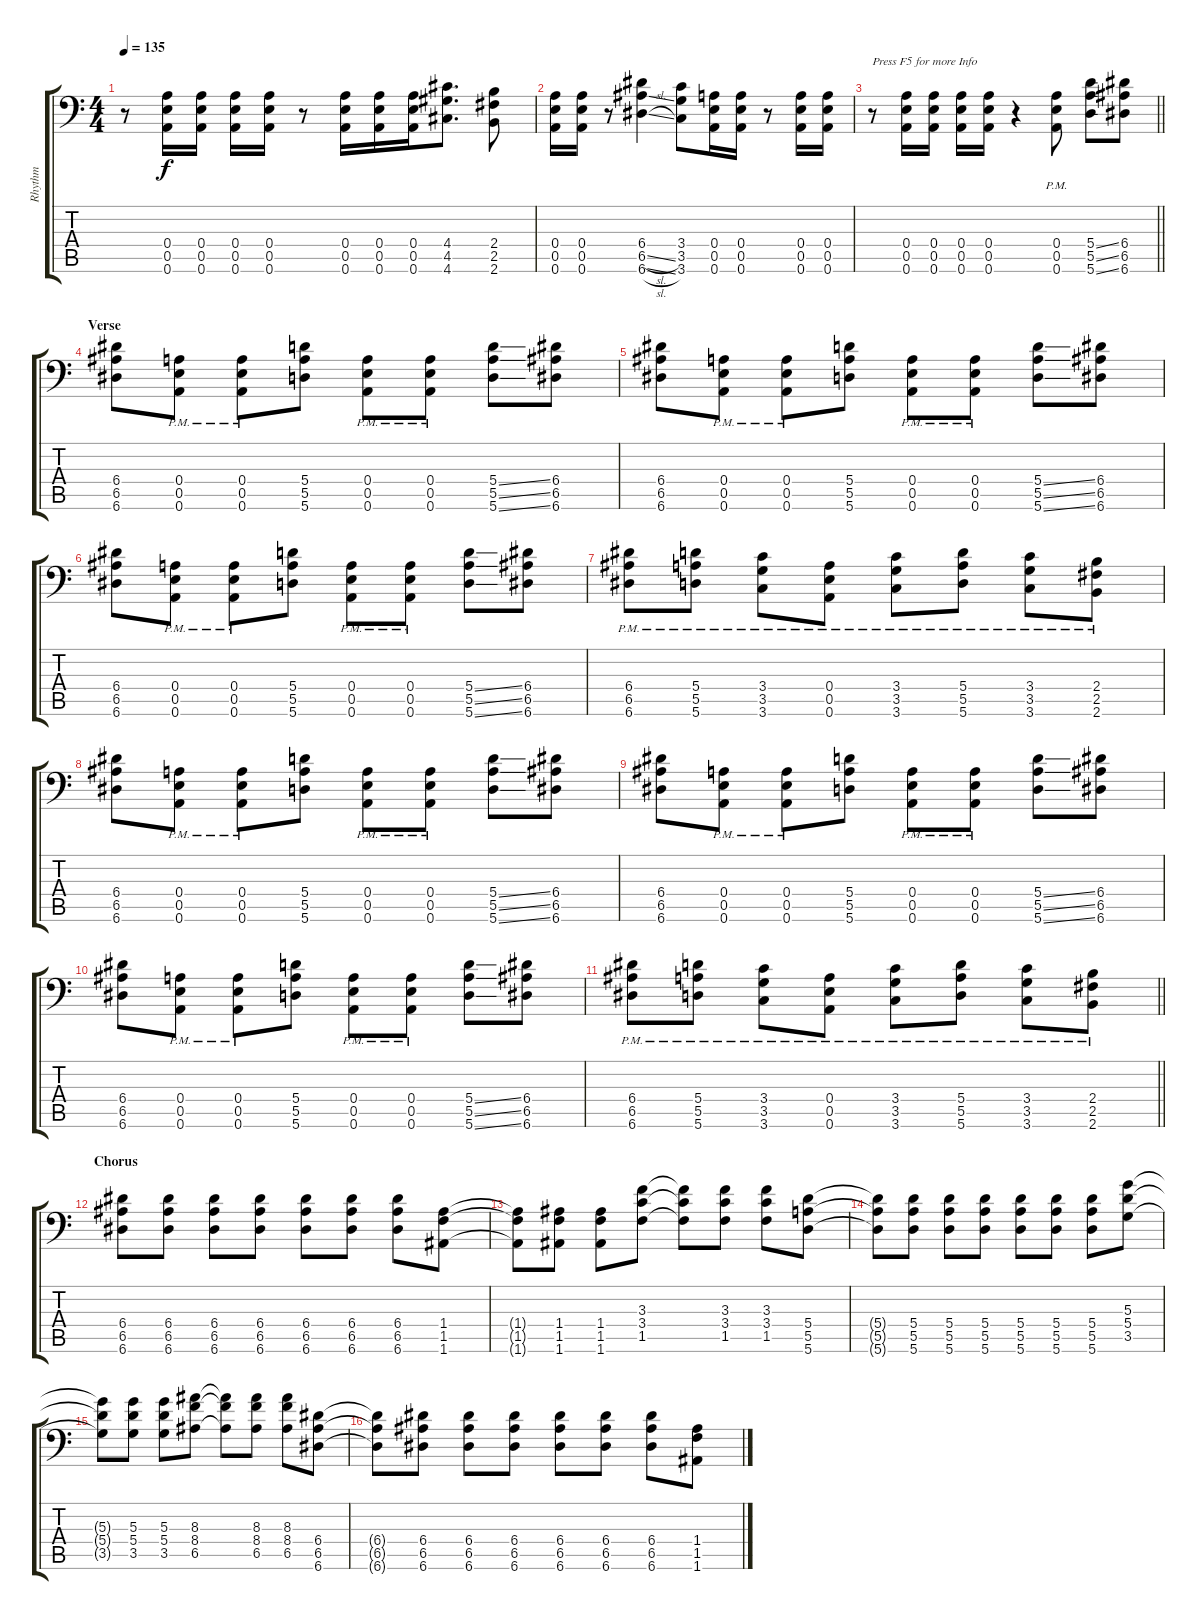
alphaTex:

\track ("Rhythm" "Rhythm") {instrument overdrivenguitar}
\staff {score tabs}
\tuning (B3 Gb3 D3 A2 E2 A1) {hide}
\ts (4 4)
\tempo 135
\clef f4
\ks c
r.8{dy f} (0.4 0.5 0.6).16 (0.4 0.5 0.6).16 (0.4 0.5 0.6).16 (0.4 0.5 0.6).16 r.8 (0.4 0.5 0.6).16 (0.4 0.5 0.6).16 (0.4 0.5 0.6).16 (4.4 4.5 4.6).8{d} (2.4 2.5 2.6).8 |
(0.4 0.5 0.6).16 (0.4 0.5 0.6).16 r.8 (6.4 6.5{sl} 6.6{sl}).4 (3.4 3.5 3.6).8 (0.4 0.5 0.6).16 (0.4 0.5 0.6).16 r.8 (0.4 0.5 0.6).16 (0.4 0.5 0.6).16 |
\barLineRight lightlight
r.8{txt "Press F5 for more Info"} (0.4 0.5 0.6).16 (0.4 0.5 0.6).16 (0.4 0.5 0.6).16 (0.4 0.5 0.6).16 r.4 (0.4{pm} 0.5{pm} 0.6{pm}).8 (5.4{ss} 5.5{ss} 5.6{ss}).8 (6.4 6.5 6.6).8 |
\section ("" "Verse")
(6.4 6.5 6.6).8 (0.4{pm} 0.5{pm} 0.6{pm}).8 (0.4{pm} 0.5{pm} 0.6{pm}).8 (5.4 5.5 5.6).8 (0.4{pm} 0.5{pm} 0.6{pm}).8 (0.4{pm} 0.5{pm} 0.6{pm}).8 (5.4{ss} 5.5{ss} 5.6{ss}).8 (6.4 6.5 6.6).8 |
(6.4 6.5 6.6).8 (0.4{pm} 0.5{pm} 0.6{pm}).8 (0.4{pm} 0.5{pm} 0.6{pm}).8 (5.4 5.5 5.6).8 (0.4{pm} 0.5{pm} 0.6{pm}).8 (0.4{pm} 0.5{pm} 0.6{pm}).8 (5.4{ss} 5.5{ss} 5.6{ss}).8 (6.4 6.5 6.6).8 |
(6.4 6.5 6.6).8 (0.4{pm} 0.5{pm} 0.6{pm}).8 (0.4{pm} 0.5{pm} 0.6{pm}).8 (5.4 5.5 5.6).8 (0.4{pm} 0.5{pm} 0.6{pm}).8 (0.4{pm} 0.5{pm} 0.6{pm}).8 (5.4{ss} 5.5{ss} 5.6{ss}).8 (6.4 6.5 6.6).8 |
(6.4{pm} 6.5{pm} 6.6{pm}).8 (5.4{pm} 5.5{pm} 5.6{pm}).8 (3.4{pm} 3.5{pm} 3.6{pm}).8 (0.4{pm} 0.5{pm} 0.6{pm}).8 (3.4{pm} 3.5{pm} 3.6{pm}).8 (5.4{pm} 5.5{pm} 5.6{pm}).8 (3.4{pm} 3.5{pm} 3.6{pm}).8 (2.4{pm} 2.5{pm} 2.6{pm}).8 |
(6.4 6.5 6.6).8 (0.4{pm} 0.5{pm} 0.6{pm}).8 (0.4{pm} 0.5{pm} 0.6{pm}).8 (5.4 5.5 5.6).8 (0.4{pm} 0.5{pm} 0.6{pm}).8 (0.4{pm} 0.5{pm} 0.6{pm}).8 (5.4{ss} 5.5{ss} 5.6{ss}).8 (6.4 6.5 6.6).8 |
(6.4 6.5 6.6).8 (0.4{pm} 0.5{pm} 0.6{pm}).8 (0.4{pm} 0.5{pm} 0.6{pm}).8 (5.4 5.5 5.6).8 (0.4{pm} 0.5{pm} 0.6{pm}).8 (0.4{pm} 0.5{pm} 0.6{pm}).8 (5.4{ss} 5.5{ss} 5.6{ss}).8 (6.4 6.5 6.6).8 |
(6.4 6.5 6.6).8 (0.4{pm} 0.5{pm} 0.6{pm}).8 (0.4{pm} 0.5{pm} 0.6{pm}).8 (5.4 5.5 5.6).8 (0.4{pm} 0.5{pm} 0.6{pm}).8 (0.4{pm} 0.5{pm} 0.6{pm}).8 (5.4{ss} 5.5{ss} 5.6{ss}).8 (6.4 6.5 6.6).8 |
\barLineRight lightlight
(6.4{pm} 6.5{pm} 6.6{pm}).8 (5.4{pm} 5.5{pm} 5.6{pm}).8 (3.4{pm} 3.5{pm} 3.6{pm}).8 (0.4{pm} 0.5{pm} 0.6{pm}).8 (3.4{pm} 3.5{pm} 3.6{pm}).8 (5.4{pm} 5.5{pm} 5.6{pm}).8 (3.4{pm} 3.5{pm} 3.6{pm}).8 (2.4{pm} 2.5{pm} 2.6{pm}).8 |
\section ("" "Chorus")
(6.4 6.5 6.6).8 (6.4 6.5 6.6).8 (6.4 6.5 6.6).8 (6.4 6.5 6.6).8 (6.4 6.5 6.6).8 (6.4 6.5 6.6).8 (6.4 6.5 6.6).8 (1.4 1.5 1.6).8 |
(1.4{t} 1.5{t} 1.6{t}).8 (1.4 1.5 1.6).8 (1.4 1.5 1.6).8 (3.3 3.4 1.5).8 (3.3{t} 3.4{t} 1.5{t}).8 (3.3 3.4 1.5).8 (3.3 3.4 1.5).8 (5.4 5.5 5.6).8 |
(5.4{t} 5.5{t} 5.6{t}).8 (5.4 5.5 5.6).8 (5.4 5.5 5.6).8 (5.4 5.5 5.6).8 (5.4 5.5 5.6).8 (5.4 5.5 5.6).8 (5.4 5.5 5.6).8 (5.3 5.4 3.5).8 |
(5.3{t} 5.4{t} 3.5{t}).8 (5.3 5.4 3.5).8 (5.3 5.4 3.5).8 (8.3 8.4 6.5).8 (8.3{t} 8.4{t} 6.5{t}).8 (8.3 8.4 6.5).8 (8.3 8.4 6.5).8 (6.4 6.5 6.6).8 |
(6.4{t} 6.5{t} 6.6{t}).8 (6.4 6.5 6.6).8 (6.4 6.5 6.6).8 (6.4 6.5 6.6).8 (6.4 6.5 6.6).8 (6.4 6.5 6.6).8 (6.4 6.5 6.6).8 (1.4 1.5 1.6).8
